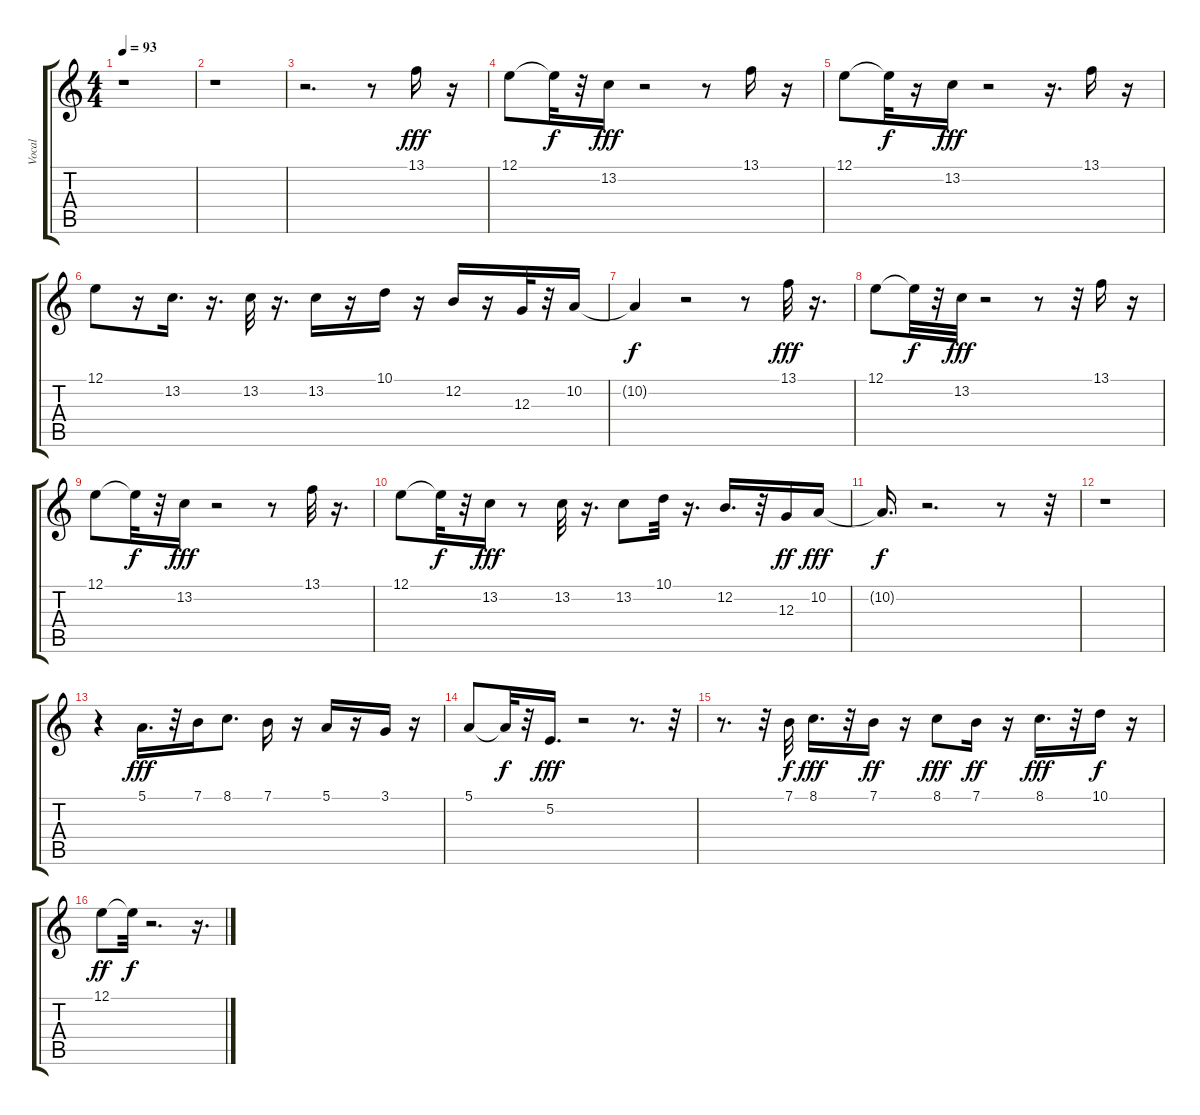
\track ("Vocal" "Vocal") {instrument vibraphone}
\staff {score tabs}
\tuning (E4 B3 G3 D3 A2 E2) {hide}
\ts (4 4)
\tempo 93
\clef g2
\ks c
r.1{dy f} |
r.1 |
r.2{d} r.8 13.1.16{dy fff} r.16 |
12.1.8 12.1{t}.32{dy f} r.32 13.2.16{dy fff} r.2 r.8 13.1.16 r.16 |
12.1.8 12.1{t}.32{dy f} r.16 13.2.16{dy fff} r.2 r.16{d} 13.1.16 r.16 |
12.1.8 r.16 13.2.16{d} r.16{d} 13.2.32 r.16{d} 13.2.16 r.16 10.1.16 r.16 12.2.16 r.16 12.3.32 r.32 10.2.16 |
10.2{t}.4{dy f} r.2 r.8 13.1.32{dy fff} r.16{d} |
12.1.8 12.1{t}.32{dy f} r.32 13.2.32{dy fff} r.2 r.8 r.32 13.1.16 r.16 |
12.1.8 12.1{t}.32{dy f} r.32 13.2.16{dy fff} r.2 r.8 13.1.32 r.16{d} |
12.1.8 12.1{t}.32{dy f} r.32 13.2.16{dy fff} r.8 13.2.32 r.16{d} 13.2.8 10.1.32 r.16{d} 12.2.16{d} r.32 12.3.16{dy ff} 10.2.16{dy fff} |
10.2{t}.16{d dy f} r.2{d} r.8 r.32 |
r.1 |
r.4 5.1.16{d dy fff} r.32 7.1.16 8.1.8{d} 7.1.16 r.16 5.1.16 r.16 3.1.16 r.16 |
5.1.8 5.1{t}.32{dy f} r.32 5.2.16{d dy fff} r.2 r.8{d} r.32 |
r.8{d} r.32 7.1.32{dy f} 8.1.16{d dy fff} r.32 7.1.16{dy ff} r.16 8.1.8{dy fff} 7.1.16{dy ff} r.16 8.1.16{d dy fff} r.32 10.1.16{dy f} r.16 |
12.1.8{dy ff} 12.1{t}.32{dy f} r.2{d} r.16{d}
